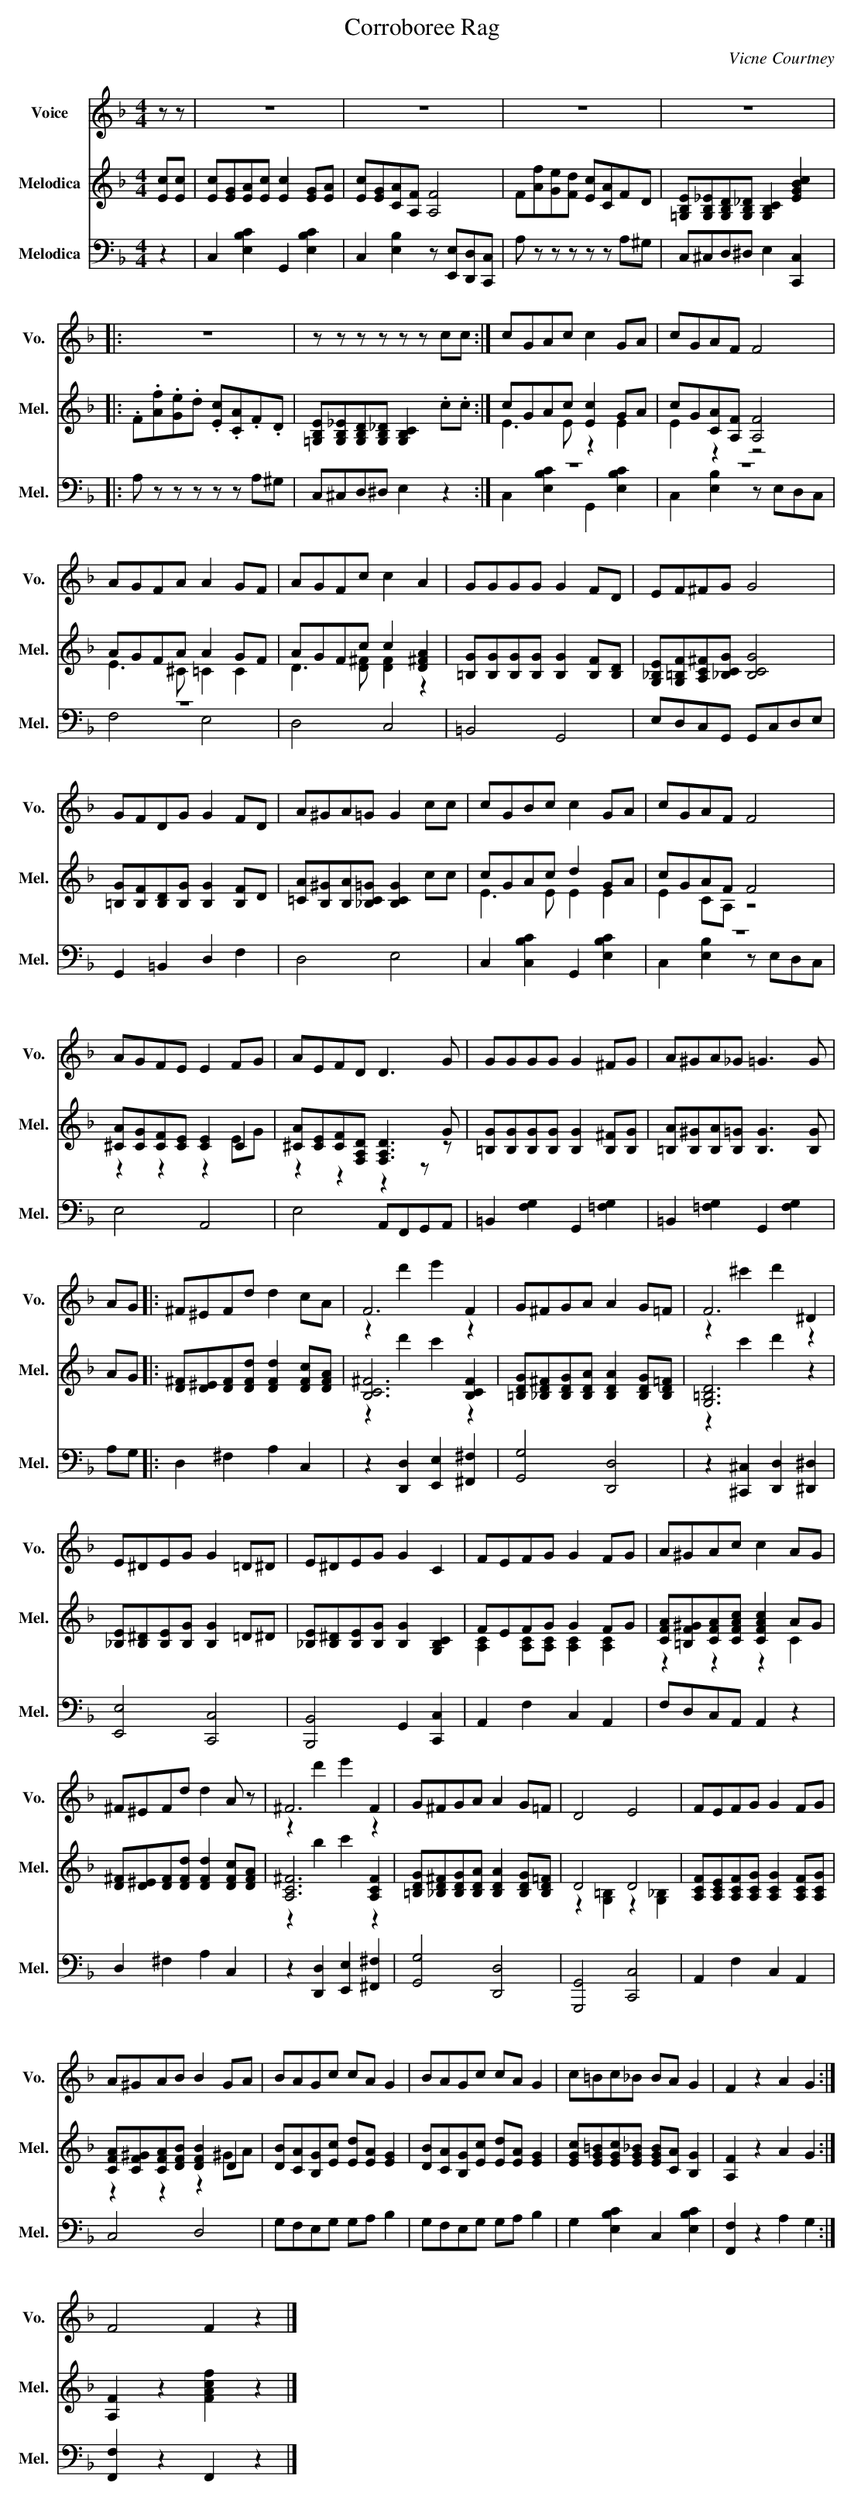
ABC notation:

X:1
T:Corroboree Rag
C:Vicne Courtney
%%score ( 1 2 ) ( 3 4 ) ( 5 6 )
L:1/8
M:4/4
K:F
V:1 treble nm="Voice" snm="Vo."
V:2 treble
V:3 treble nm="Melodica" snm="Mel."
V:4 treble
V:5 bass nm="Melodica" snm="Mel."
V:6 bass
V:1
z z | z8 | z8 | z8 | z8 |:$ z8 | z z z z z z cc :| cGAc c2 GA | cGAF F4 |$ AGFA A2 GF |
AGFc c2 A2 | GGGG G2 FD | EF^FG G4 |$ GFDG G2 FD | A^GA=G G2 cc | cGBc c2 GA | cGAF F4 |$
AGFE E2 FG | AEFD D3 G | GGGG G2 ^FG | A^GA_G =G3 G |$ AG |: ^F^EFd d2 cA | F6 F2 | G^FGA A2 G=F |
F6 ^D2 |$ E^DEG G2 =D^D | E^DEG G2 C2 | FEFG G2 FG | A^GAc c2 AG |$ ^F^EFd d2 A z | ^F6 F2 |
G^FGA A2 G=F | D4 E4 | FEFG G2 FG |$ A^GAB B2 GA | BAGc cA G2 | BAGc cA G2 | c=Bc_B BA G2 |
F2 z2 A2 G2 :|$ F4 F2 z2 |]
V:2
x2 | x8 | x8 | x8 | x8 |:$ x8 | x8 :| x8 | x8 |$ x8 | x8 | x8 | x8 |$ x8 | x8 | x8 | x8 |$ x8 |
x8 | x8 | x8 |$ x2 |: x8 | z2 d'2 e'2 z2 | x8 | z2 ^c'2 d'2 z2 |$ x8 | x8 | x8 | x8 |$ x8 |
z2 d'2 e'2 z2 | x8 | x8 | x8 |$ x8 | x8 | x8 | x8 | x8 :|$ x8 |]
V:3
[Ec][Ec] | [Ec][EG][EA][Ec] [Ec]2 [EG][EA] | [Ec][EG][CA][A,F] [A,F]4 | F[Af][Ge][Fd] [Ec][CA]FD |
[=G,B,E][G,B,_E][G,B,D][G,B,_D] [G,B,C]2 [EGBc]2 |:$ .F.[Af].[Ge].d .[Ec].[CA].F.D |
[=G,B,E][G,B,_E][G,B,D][G,B,_D] [G,B,C]2 .c.c :| cGAc [Ec]2 GA | cG[CA][A,F] [A,F]4 |$
AGFA A2 GF | AGFc c2 [D^FA]2 | [=B,G][B,G][B,G][B,G] [B,G]2 [B,F][B,D] |
[G,_B,E][G,=B,F][A,C^F][_B,CG] [B,CG]4 |$ [=B,G][B,F][B,D][B,G] [B,G]2 [B,F]D |
[=CA][B,^G][B,A][_B,C=G] [B,CG]2 cc | cGAc d2 GA | cGAF F4 |$ [^CA][CG][CF][CE] [CE]2 C2 |
[^CA][CE][CF][F,A,D] [F,A,D]3 G | [=B,G][B,G][B,G][B,G] [B,G]2 [B,^F][B,G] |
[=B,A][B,^G][B,A][B,=G] [B,G]3 [B,G] |$ AG |: [D^F][D^E][DF][DFd] [DFd]2 [DFc][DFA] |
[B,C^F]6 [B,CF]2 | [=B,DG][_B,D^F][B,DG][B,DA] [B,DA]2 [B,DG][B,D=F] | [G,=B,D]6 z2 |$
[_B,E][B,^D][B,E][B,G] [B,G]2 =D^D | [_B,E][B,^D][B,E][B,G] [B,G]2 [G,B,C]2 | FEFG G2 FG |
[CFA][=B,F^G][CFA][CFAc] [CFAc]2 AG |$ [D^F][D^E][DF][DFd] [DFd]2 [DFc][DFA] | [A,C^F]6 [A,CF]2 |
[=B,DG][_B,D^F][B,DG][B,DA] [B,DA]2 [B,DG][B,D=F] | D4 D4 |
[A,CF][A,CE][A,CF][A,CG] [A,CG]2 [A,CF][A,CG] |$ [CFA][CF^G][CFA][DFB] [DFB]2 D2 |
[DB][CA][B,G][Ec] [Ed][EA] [EG]2 | [DB][CA][B,G][Ec] [Ed][EA] [EG]2 |
[EGc][EG=B][EGc][EG_B] [EGB][CA] [B,G]2 | [A,F]2 z2 A2 G2 :|$ [A,F]2 z2 [FAcf]2 z2 |]
V:4
x2 | x8 | x8 | x8 | x8 |:$ x8 | x8 :| E3 E z2 E2 | E2 z2 z4 |$ E3 ^C =C2 C2 | D3 [D^F] [DF]2 z2 |
x8 | x8 |$ x8 | x8 | E3 E E2 E2 | E2 CA, z4 |$ z2 z2 z2 EG | z2 z2 z2 z z | x8 | x8 |$ x2 |: x8 |
z2 d'2 c'2 z2 | x8 | z2 c'2 d'2 z2 |$ x8 | x8 | [A,C]2 [A,C][A,C] [A,C]2 [A,C]2 | z2 z2 z2 C2 |$
x8 | z2 b2 c'2 z2 | x8 | z2 [G,=B,]2 z2 [G,_B,]2 | x8 |$ z2 z2 z2 ^GA | x8 | x8 | x8 | x8 :|$
x8 |]
V:5
z2 | C,2 [E,B,C]2 G,,2 [E,B,C]2 | C,2 [E,B,]2 z [E,,E,][D,,D,][C,,C,] | A, z z z z z A,^G, |
C,^C,D,^D, E,2 [C,,C,]2 |:$ A, z z z z z A,^G, | C,^C,D,^D, E,2 z2 :| z8 | z8 |$ z8 | D,4 C,4 |
=B,,4 G,,4 | E,D,C,G,, G,,C,D,E, |$ G,,2 =B,,2 D,2 F,2 | D,4 E,4 | C,2 [C,B,C]2 G,,2 [E,B,C]2 |
z8 |$ E,4 A,,4 | E,4 A,,F,,G,,A,, | =B,,2 [F,G,]2 G,,2 [=F,G,]2 | =B,,2 [=F,G,]2 G,,2 [F,G,]2 |$
A,G, |: D,2 ^F,2 A,2 C,2 | z2 [D,,D,]2 [E,,E,]2 [^F,,^F,]2 | [G,,G,]4 [D,,D,]4 |
z2 [^C,,^C,]2 [D,,D,]2 [^D,,^D,]2 |$ [E,,E,]4 [C,,C,]4 | [B,,,B,,]4 G,,2 [C,,C,]2 |
A,,2 F,2 C,2 A,,2 | F,D,C,A,, A,,2 z2 |$ D,2 ^F,2 A,2 C,2 | z2 [D,,D,]2 [E,,E,]2 [^F,,^F,]2 |
[G,,G,]4 [D,,D,]4 | [G,,,G,,]4 [C,,C,]4 | A,,2 F,2 C,2 A,,2 |$ C,4 D,4 | G,F,E,G, G,A, B,2 |
G,F,E,G, G,A, B,2 | G,2 [E,B,C]2 C,2 [E,B,C]2 | [F,,F,]2 z2 A,2 G,2 :|$ [F,,F,]2 z2 F,,2 z2 |]
V:6
x2 | x8 | x8 | x8 | x8 |:$ x8 | x8 :| C,2 [E,B,C]2 G,,2 [E,B,C]2 | C,2 [E,B,]2 z E,D,C, |$
F,4 E,4 | x8 | x8 | x8 |$ x8 | x8 | x8 | C,2 [E,B,]2 z E,D,C, |$ x8 | x8 | x8 | x8 |$ x2 |: x8 |
x8 | x8 | x8 |$ x8 | x8 | x8 | x8 |$ x8 | x8 | x8 | x8 | x8 |$ x8 | x8 | x8 | x8 | x8 :|$ x8 |]
